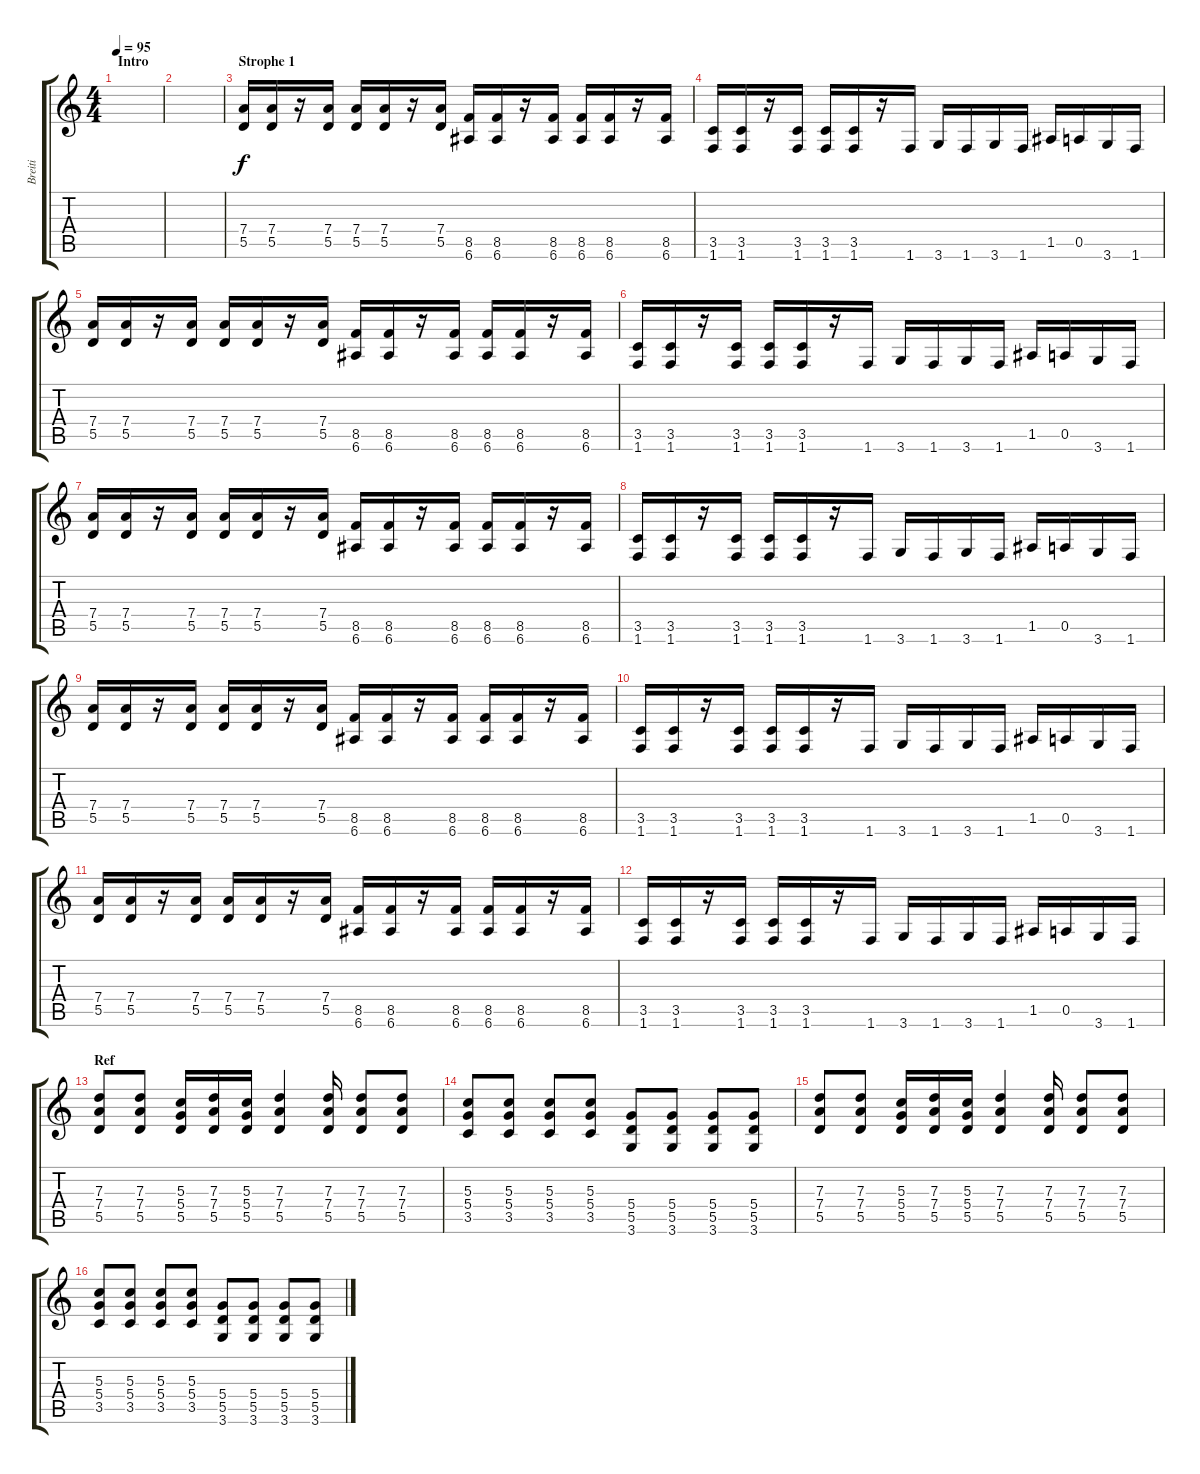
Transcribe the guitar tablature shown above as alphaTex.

\track ("Breiti" "Breiti") {instrument distortionguitar}
\staff {score tabs}
\tuning (E4 B3 G3 D3 A2 E2) {hide}
\ts (4 4)
\section ("" "Intro")
\tempo 95
\clef g2
\ks c
|
|
\section ("" "Strophe 1")
(7.4 5.5).16 (7.4 5.5).16 r.16 (7.4 5.5).16 (7.4 5.5).16 (7.4 5.5).16 r.16 (7.4 5.5).16 (8.5 6.6).16 (8.5 6.6).16 r.16 (8.5 6.6).16 (8.5 6.6).16 (8.5 6.6).16 r.16 (8.5 6.6).16 |
(3.5 1.6).16 (3.5 1.6).16 r.16 (3.5 1.6).16 (3.5 1.6).16 (3.5 1.6).16 r.16 1.6.16 3.6.16 1.6.16 3.6.16 1.6.16 1.5.16 0.5.16 3.6.16 1.6.16 |
(7.4 5.5).16 (7.4 5.5).16 r.16 (7.4 5.5).16 (7.4 5.5).16 (7.4 5.5).16 r.16 (7.4 5.5).16 (8.5 6.6).16 (8.5 6.6).16 r.16 (8.5 6.6).16 (8.5 6.6).16 (8.5 6.6).16 r.16 (8.5 6.6).16 |
(3.5 1.6).16 (3.5 1.6).16 r.16 (3.5 1.6).16 (3.5 1.6).16 (3.5 1.6).16 r.16 1.6.16 3.6.16 1.6.16 3.6.16 1.6.16 1.5.16 0.5.16 3.6.16 1.6.16 |
(7.4 5.5).16 (7.4 5.5).16 r.16 (7.4 5.5).16 (7.4 5.5).16 (7.4 5.5).16 r.16 (7.4 5.5).16 (8.5 6.6).16 (8.5 6.6).16 r.16 (8.5 6.6).16 (8.5 6.6).16 (8.5 6.6).16 r.16 (8.5 6.6).16 |
(3.5 1.6).16 (3.5 1.6).16 r.16 (3.5 1.6).16 (3.5 1.6).16 (3.5 1.6).16 r.16 1.6.16 3.6.16 1.6.16 3.6.16 1.6.16 1.5.16 0.5.16 3.6.16 1.6.16 |
(7.4 5.5).16 (7.4 5.5).16 r.16 (7.4 5.5).16 (7.4 5.5).16 (7.4 5.5).16 r.16 (7.4 5.5).16 (8.5 6.6).16 (8.5 6.6).16 r.16 (8.5 6.6).16 (8.5 6.6).16 (8.5 6.6).16 r.16 (8.5 6.6).16 |
(3.5 1.6).16 (3.5 1.6).16 r.16 (3.5 1.6).16 (3.5 1.6).16 (3.5 1.6).16 r.16 1.6.16 3.6.16 1.6.16 3.6.16 1.6.16 1.5.16 0.5.16 3.6.16 1.6.16 |
(7.4 5.5).16 (7.4 5.5).16 r.16 (7.4 5.5).16 (7.4 5.5).16 (7.4 5.5).16 r.16 (7.4 5.5).16 (8.5 6.6).16 (8.5 6.6).16 r.16 (8.5 6.6).16 (8.5 6.6).16 (8.5 6.6).16 r.16 (8.5 6.6).16 |
(3.5 1.6).16 (3.5 1.6).16 r.16 (3.5 1.6).16 (3.5 1.6).16 (3.5 1.6).16 r.16 1.6.16 3.6.16 1.6.16 3.6.16 1.6.16 1.5.16 0.5.16 3.6.16 1.6.16 |
\section ("" "Ref")
(7.3 7.4 5.5).8 (7.3 7.4 5.5).8 (5.3 5.4 5.5).16 (7.3 7.4 5.5).16 (5.3 5.4 5.5).16 (7.3 7.4 5.5).4 (7.3 7.4 5.5).16 (7.3 7.4 5.5).8 (7.3 7.4 5.5).8 |
(5.3 5.4 3.5).8 (5.3 5.4 3.5).8 (5.3 5.4 3.5).8 (5.3 5.4 3.5).8 (5.4 5.5 3.6).8 (5.4 5.5 3.6).8 (5.4 5.5 3.6).8 (5.4 5.5 3.6).8 |
(7.3 7.4 5.5).8 (7.3 7.4 5.5).8 (5.3 5.4 5.5).16 (7.3 7.4 5.5).16 (5.3 5.4 5.5).16 (7.3 7.4 5.5).4 (7.3 7.4 5.5).16 (7.3 7.4 5.5).8 (7.3 7.4 5.5).8 |
(5.3 5.4 3.5).8 (5.3 5.4 3.5).8 (5.3 5.4 3.5).8 (5.3 5.4 3.5).8 (5.4 5.5 3.6).8 (5.4 5.5 3.6).8 (5.4 5.5 3.6).8 (5.4 5.5 3.6).8
